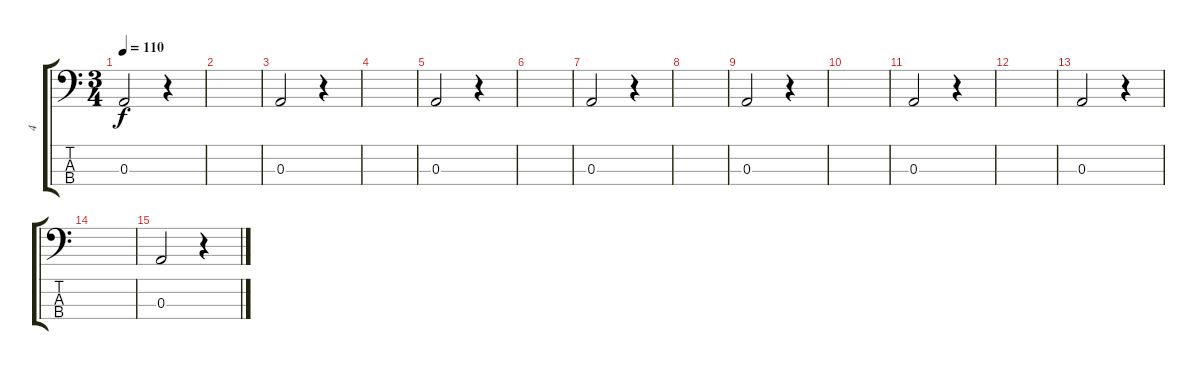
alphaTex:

\track ("4" "4") {instrument electricbassfinger}
\staff {score tabs}
\tuning (G2 D2 A1 E1) {hide}
\ts (3 4)
\tempo 110
\clef f4
\ks c
0.3.2{dy f} r.4 |
|
0.3.2 r.4 |
|
0.3.2 r.4 |
|
0.3.2 r.4 |
|
0.3.2 r.4 |
|
0.3.2 r.4 |
|
0.3.2 r.4 |
|
0.3.2 r.4
